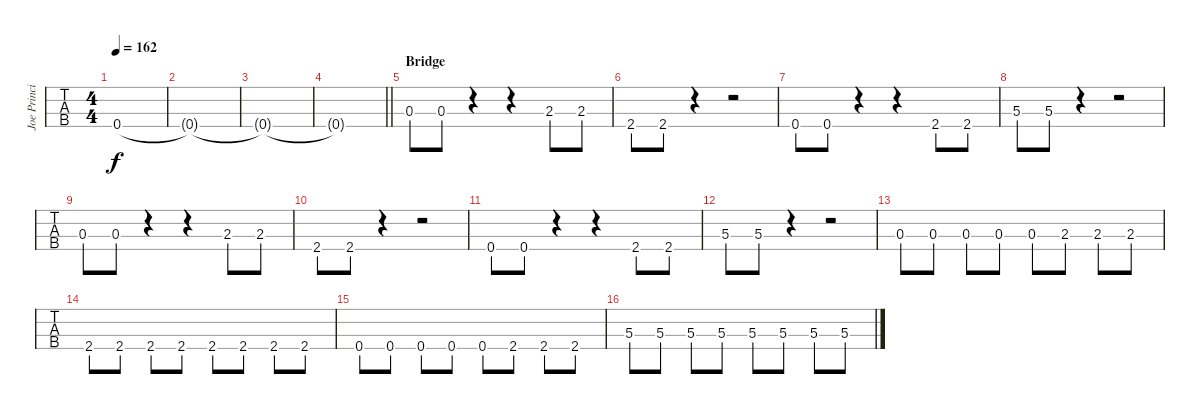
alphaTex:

\track ("Joe Principe - Bass" "Joe Princi") {instrument electricbassfinger}
\staff {tabs}
\tuning (Gb2 Db2 Ab1 Eb1) {hide}
\ts (4 4)
\tempo 162
\clef f4
\ks c
0.4.1{dy f} |
0.4{t}.1 |
0.4{t}.1 |
\barLineRight lightlight
0.4{t}.1 |
\section ("" "Bridge")
0.3.8 0.3.8 r.4 r.4 2.3.8 2.3.8 |
2.4.8 2.4.8 r.4 r.2 |
0.4.8 0.4.8 r.4 r.4 2.4.8 2.4.8 |
5.3.8 5.3.8 r.4 r.2 |
0.3.8 0.3.8 r.4 r.4 2.3.8 2.3.8 |
2.4.8 2.4.8 r.4 r.2 |
0.4.8 0.4.8 r.4 r.4 2.4.8 2.4.8 |
5.3.8 5.3.8 r.4 r.2 |
0.3.8 0.3.8 0.3.8 0.3.8 0.3.8 2.3.8 2.3.8 2.3.8 |
2.4.8 2.4.8 2.4.8 2.4.8 2.4.8 2.4.8 2.4.8 2.4.8 |
0.4.8 0.4.8 0.4.8 0.4.8 0.4.8 2.4.8 2.4.8 2.4.8 |
5.3.8 5.3.8 5.3.8 5.3.8 5.3.8 5.3.8 5.3.8 5.3.8
